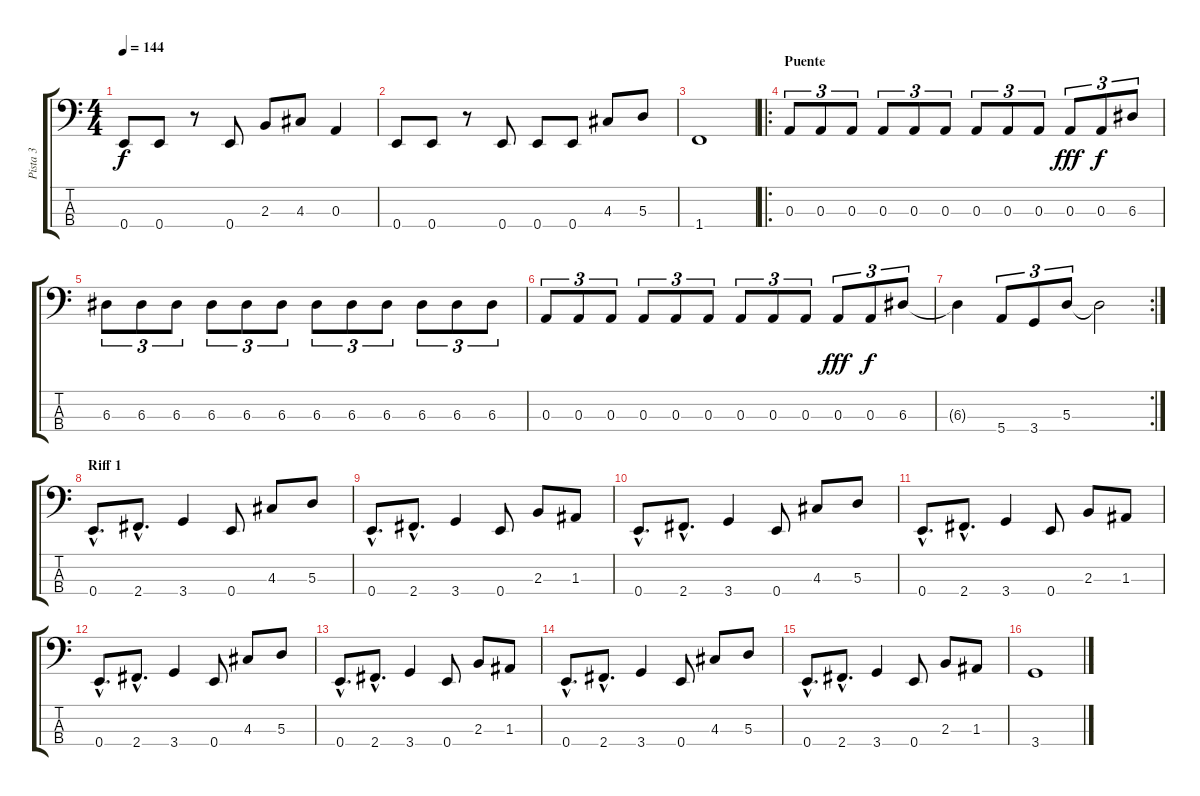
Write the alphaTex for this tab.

\track ("Pista 3" "Pista 3") {instrument electricbassfinger}
\staff {score tabs}
\tuning (G2 D2 A1 E1) {hide}
\ts (4 4)
\tempo 144
\clef f4
\ks c
0.4.8{dy f} 0.4.8 r.8 0.4.8 2.3.8 4.3.8 0.3.4 |
0.4.8 0.4.8 r.8 0.4.8 0.4.8 0.4.8 4.3.8 5.3.8 |
1.4.1 |
\ro
\section ("" "Puente")
0.3.8{tu (3 2)} 0.3.8{tu (3 2)} 0.3.8{tu (3 2)} 0.3.8{tu (3 2)} 0.3.8{tu (3 2)} 0.3.8{tu (3 2)} 0.3.8{tu (3 2)} 0.3.8{tu (3 2)} 0.3.8{tu (3 2)} 0.3.8{tu (3 2) dy fff} 0.3.8{tu (3 2) dy f} 6.3.8{tu (3 2)} |
6.3.8{tu (3 2)} 6.3.8{tu (3 2)} 6.3.8{tu (3 2)} 6.3.8{tu (3 2)} 6.3.8{tu (3 2)} 6.3.8{tu (3 2)} 6.3.8{tu (3 2)} 6.3.8{tu (3 2)} 6.3.8{tu (3 2)} 6.3.8{tu (3 2)} 6.3.8{tu (3 2)} 6.3.8{tu (3 2)} |
0.3.8{tu (3 2)} 0.3.8{tu (3 2)} 0.3.8{tu (3 2)} 0.3.8{tu (3 2)} 0.3.8{tu (3 2)} 0.3.8{tu (3 2)} 0.3.8{tu (3 2)} 0.3.8{tu (3 2)} 0.3.8{tu (3 2)} 0.3.8{tu (3 2) dy fff} 0.3.8{tu (3 2) dy f} 6.3.8{tu (3 2)} |
\rc 2
6.3{t}.4 5.4.8{tu (3 2)} 3.4.8{tu (3 2)} 5.3.8{tu (3 2)} 5.3{t}.2 |
\section ("" "Riff 1")
0.4{hac}.8{d} 2.4{hac}.8{d} 3.4.4 0.4.8 4.3.8 5.3.8 |
0.4{hac}.8{d} 2.4{hac}.8{d} 3.4.4 0.4.8 2.3.8 1.3.8 |
0.4{hac}.8{d} 2.4{hac}.8{d} 3.4.4 0.4.8 4.3.8 5.3.8 |
0.4{hac}.8{d} 2.4{hac}.8{d} 3.4.4 0.4.8 2.3.8 1.3.8 |
0.4{hac}.8{d} 2.4{hac}.8{d} 3.4.4 0.4.8 4.3.8 5.3.8 |
0.4{hac}.8{d} 2.4{hac}.8{d} 3.4.4 0.4.8 2.3.8 1.3.8 |
0.4{hac}.8{d} 2.4{hac}.8{d} 3.4.4 0.4.8 4.3.8 5.3.8 |
0.4{hac}.8{d} 2.4{hac}.8{d} 3.4.4 0.4.8 2.3.8 1.3.8 |
3.4.1
